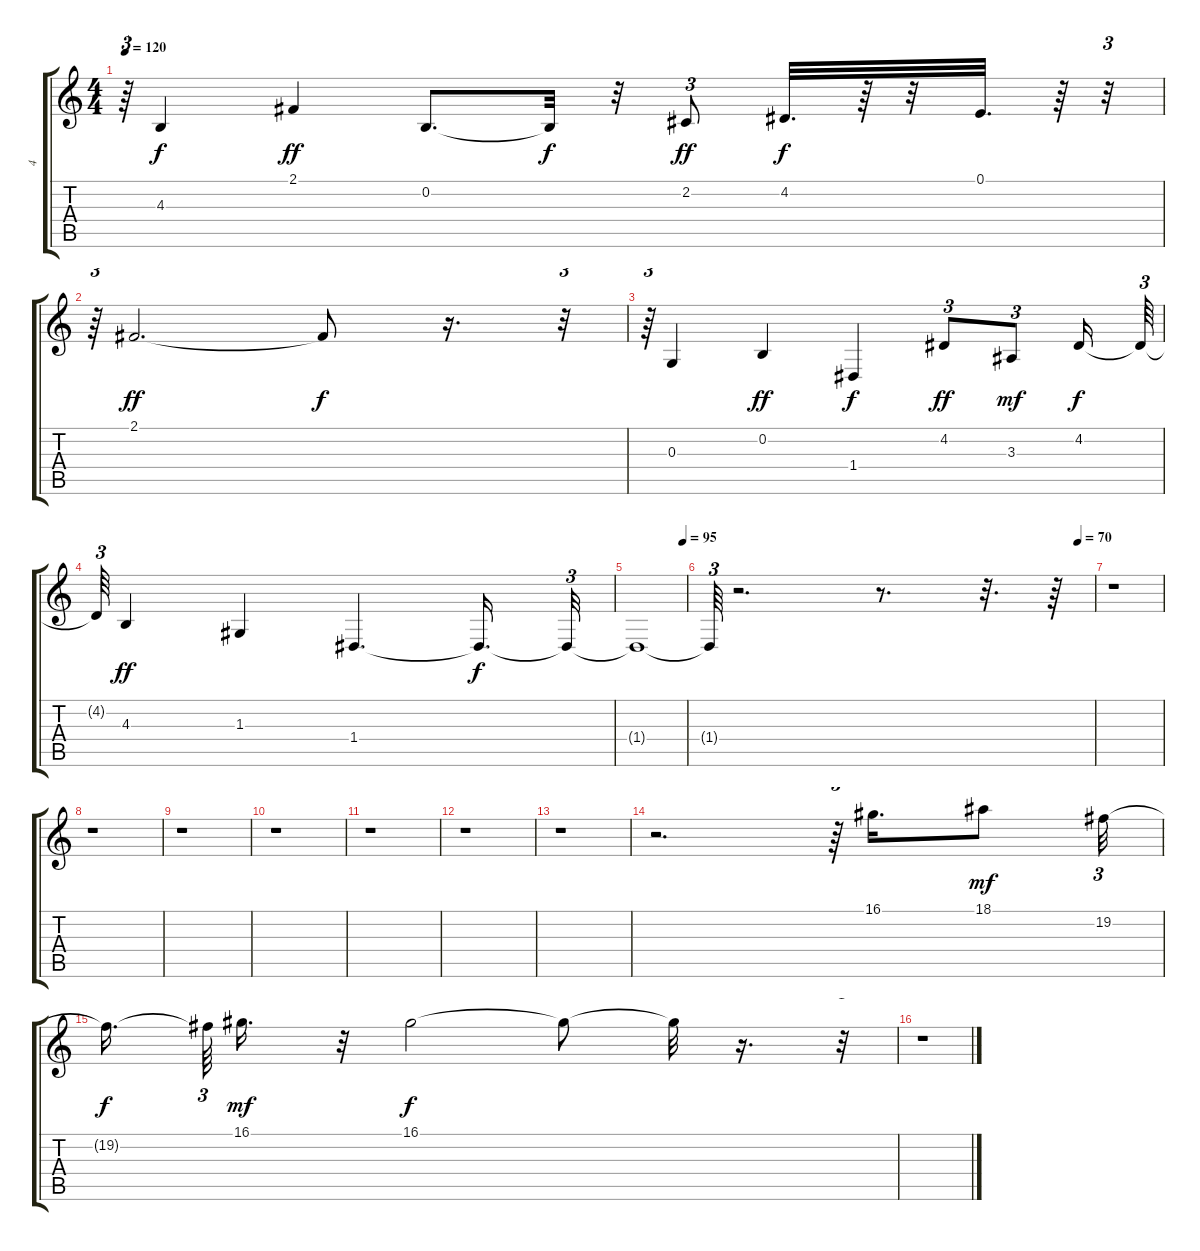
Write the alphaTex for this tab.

\track ("4" "4") {instrument piccolo}
\staff {score tabs}
\tuning (E4 B3 G3 D3 A2 E2) {hide}
\ts (4 4)
\tempo 120
\clef g2
\ks c
r.64{tu (3 2) dy f} 4.3.4 2.1.4{dy ff} 0.2.8{d} 0.2{t}.32{dy f} r.32 2.2.8{tu (3 2) dy ff} 4.2.32{d dy f} r.64 r.32 0.1.32{d} r.64 r.32{tu (3 2)} |
r.64{tu (3 2)} 2.1.2{d dy ff} 2.1{t}.8{dy f} r.16{d} r.32{tu (3 2)} |
r.64{tu (3 2)} 0.3.4 0.2.4{dy ff} 1.4.4{dy f} 4.2.8{tu (3 2) dy ff} 3.3.8{tu (3 2) dy mf} 4.2.16{dy f} 4.2{t}.64{tu (3 2)} |
4.2{t}.64{tu (3 2)} 4.3.4{dy ff} 1.3.4 1.4.4{d} 1.4{t}.16{d dy f} 1.4{t}.32{tu (3 2)} |
\tempo (95 0.9375)
1.4{t}.1 |
\tempo (70 0.9583333333333334)
1.4{t}.64{tu (3 2)} r.2{d} r.8{d} r.32{d} r.64 |
r.1 |
r.1 |
r.1 |
r.1 |
r.1 |
r.1 |
r.1 |
r.2{d} r.64{tu (3 2)} 16.1.16{d balance 2} 18.1.8{dy mf} 19.2.32{tu (3 2)} |
19.2{t}.16{d dy f beam splitsecondary} 19.2{t}.64{tu (3 2)} 16.1.16{d dy mf} r.32 16.1.2{dy f} 16.1{t}.8 16.1{t}.32 r.16{d} r.32{tu (3 2)} |
r.1
